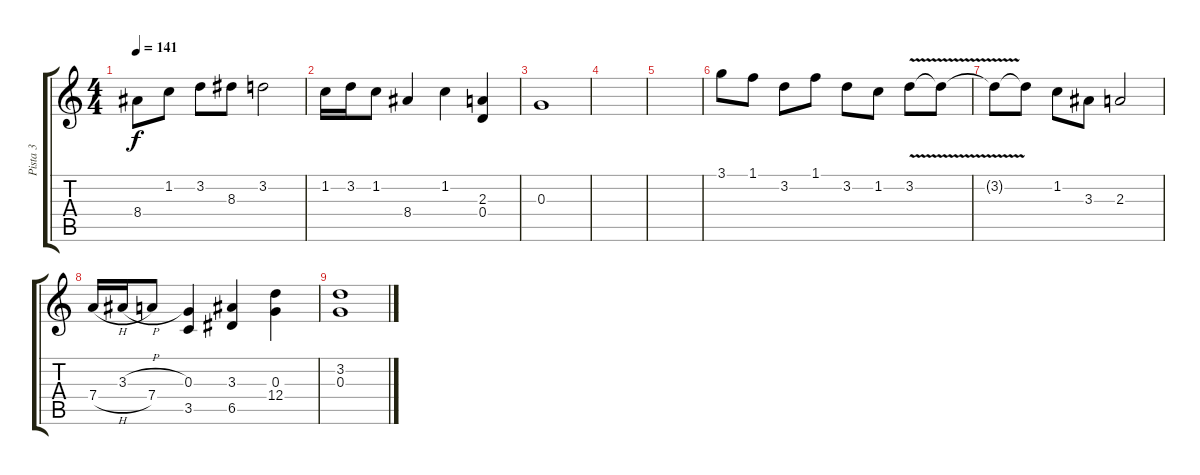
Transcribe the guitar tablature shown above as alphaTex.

\track ("Pista 3" "Pista 3") {instrument acousticguitarnylon}
\staff {score tabs}
\tuning (E4 B3 G3 D3 A2 E2) {hide}
\ts (4 4)
\tempo 141
\clef g2
\ks c
8.4.8{dy f} 1.2.8 3.2.8 8.3.8 3.2.2 |
1.2.16 3.2.16 1.2.8 8.4.4 1.2.4 (2.3 0.4).4 |
0.3.1 |
|
|
3.1.8 1.1.8 3.2.8 1.1.8 3.2.8 1.2.8 3.2{v}.8 3.2{v t}.8 |
3.2{t}.8 3.2{t}.8 1.2.8 3.3.8 2.3.2 |
7.4{h}.16 3.3{h}.16 7.4.8 (0.3 3.5).4 (3.3 6.5).4 (0.3 12.4).4 |
(3.2 0.3).1
